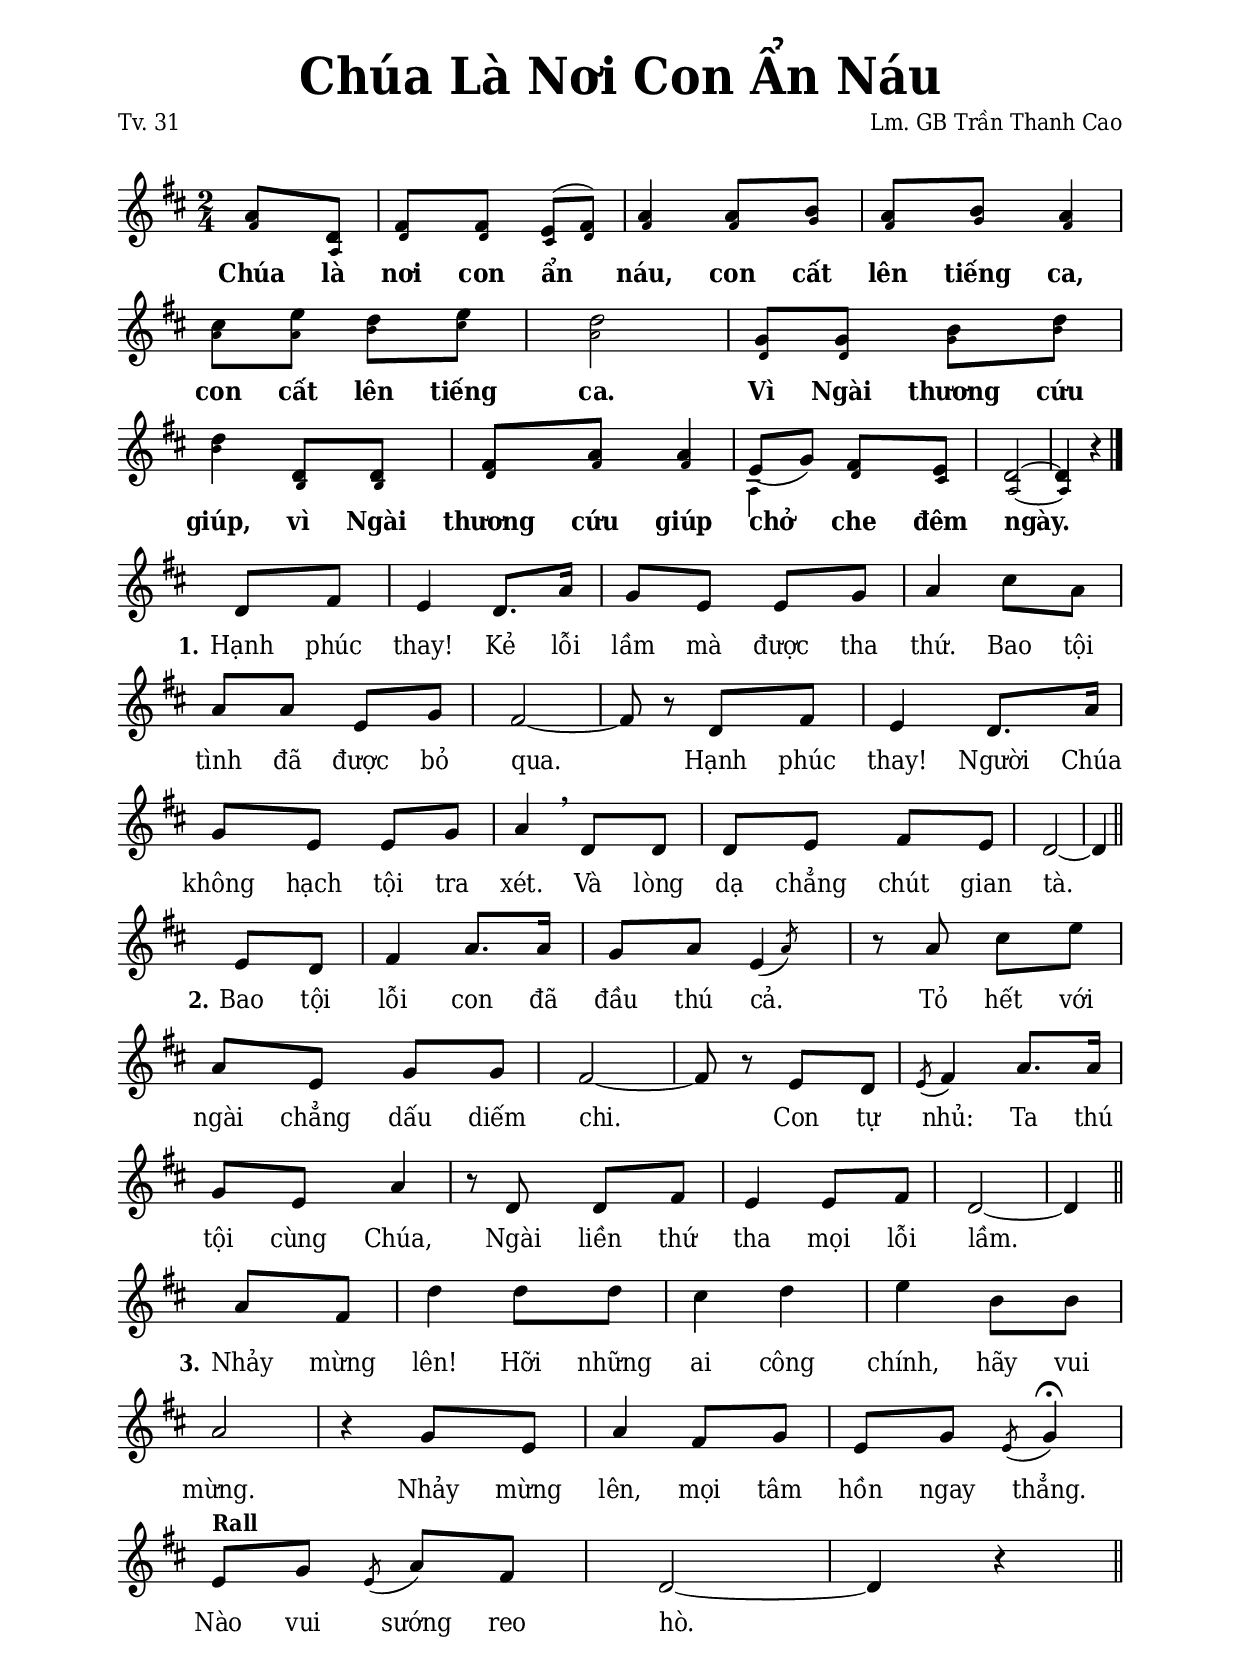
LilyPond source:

% Cài đặt chung
\version "2.22.1"
\include "english.ly"

\header {
  title = \markup { \fontsize #3 "Chúa Là Nơi Con Ẩn Náu" }
  poet = "Tv. 31"
  composer = "Lm. GB Trần Thanh Cao"
  arranger = " "
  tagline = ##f
}

% Nhạc điệp khúc
nhacDiepKhucSop = \relative c'' {
  <>^\markup { \halign #40 " " }
  \partial 4 a8 d, |
  fs fs e (fs) |
  a4 a8 b |
  a b a4 |
  cs8 e d e |
  d2 |
  g,8 g b d |
  d4 d,8 d |
  fs a a4 |
  e8 _(g) fs e |
  d2 ~ |
  d4 r \bar "|."
}

nhacDiepKhucBas = \relative c' {
  \partial 4 fs8 a, |
  d d cs ^(d) |
  fs4 fs8 g |
  fs g fs4 |
  a8 a b cs |
  a2 |
  d,8 d g b |
  b4 b,8 b |
  d fs fs4 |
  a, d8 cs |
  a2 ~ |
  a4 r
}

% Nhạc phiên khúc
nhacPhienKhucMot = \relative c' {
  \partial 4 d8 fs |
  e4 d8. a'16 |
  g8 e e g |
  a4 cs8 a |
  a a e g |
  fs2 ~ |
  fs8 r d fs |
  e4 d8. a'16 |
  g8 e e g |
  a4 \breathe d,8 d |
  d e fs e |
  d2 ~ |
  d4 \bar "||"
}

nhacPhienKhucHai = \relative c' {
  \partial 4 e8 d |
  fs4 a8. a16 |
  #(define afterGraceFraction (cons 1 2))
  g8 a \afterGrace e4 ({
    \override Flag.stroke-style = #"grace"
    a8)} |
  \revert Flag.stroke-style
  r8 a cs e |
  a, e g g |
  fs2 ~ |
  fs8 r e d |
  \acciaccatura e8 fs4 a8. a16 |
  g8 e a4 |
  r8 d, d fs |
  e4 e8 fs |
  d2 ~ |
  d4 \bar "||"
}

nhacPhienKhucBa = \relative c'' {
  \partial 4 a8 fs |
  d'4 d8 d |
  cs4 d |
  e b8 b |
  a2 |
  r4 g8 e |
  a4 fs8 g |
  e g \acciaccatura e8 g4 \fermata |
  \tempo "Rall" e8 g \acciaccatura e8 a fs |
  d2 ~ |
  d4 r \bar "||"
}

% Lời điệp khúc
loiDiepKhuc = \lyricmode {
  \override LyricText.extra-offset = #'(0 . 0.5)
  Chúa là nơi con ẩn náu, con cất lên tiếng ca,
  \override LyricText.extra-offset = #'(0 . -0.5)
  con cất lên tiếng ca.
  Vì Ngài thương cứu
  \override LyricText.extra-offset = #'(0 . 0.8)
  giúp,
  vì Ngài thương cứu giúp chở che đêm ngày.
}

% Lời phiên khúc
loiPhienKhucMot = \lyricmode {
  \set stanza = #"1."
  Hạnh phúc thay! Kẻ lỗi lầm mà được tha thứ.
  Bao tội tình đã được bỏ qua.
  Hạnh phúc thay! Người Chúa không hạch tội tra xét.
  Và lòng dạ chẳng chút gian tà.
}

loiPhienKhucHai = \lyricmode {
  \set stanza = #"2."
  Bao tội lỗi con đã đầu thú cả.
  Tỏ hết với ngài chẳng dấu diếm chi.
  Con tự nhủ: Ta thú tội cùng Chúa,
  Ngài liền thứ tha mọi lỗi lầm.
}

loiPhienKhucBa = \lyricmode {
  \set stanza = #"3."
  Nhảy mừng lên! Hỡi những ai công chính,
  hãy vui mừng.
  Nhảy mừng lên, mọi tâm hồn ngay thẳng.
  Nào vui sướng reo hò.
}


% Dàn trang
\paper {
  #(set-paper-size "a4")
  top-margin = 10\mm
  bottom-margin = 10\mm
  left-margin = 20\mm
  right-margin = 20\mm
  indent = #0
  #(define fonts
    (make-pango-font-tree
      "Deja Vu Serif Condensed"
      "Deja Vu Serif Condensed"
      "Deja Vu Serif Condensed"
      (/ 20 20)))
  page-count = #1
  system-system-spacing = #'((basic-distance . 11.5)
                             (minimum-distance . 11.5)
                             (padding . 1))
  score-system-spacing = #'((basic-distance . 11.5)
                             (minimum-distance . 11.5)
                             (padding . 1))
}

% Thiết lập tông và nhịp
TongNhip = { \key d \major \time 2/4 }

% Đổi kích thước nốt cho bè phụ
notBePhu =
#(define-music-function (font-size music) (number? ly:music?)
   (for-some-music
     (lambda (m)
       (if (music-is-of-type? m 'rhythmic-event)
           (begin
             (set! (ly:music-property m 'tweaks)
                   (cons `(font-size . ,font-size)
                         (ly:music-property m 'tweaks)))
             #t)
           #f))
     music)
   music)

\score {
  \new ChoirStaff <<
    \new Staff = diepKhuc \with {
        \consists "Merge_rests_engraver"
        %\magnifyStaff #(magstep +1)
        printPartCombineTexts = ##f
      }
      <<
      \new Voice \TongNhip \partCombine 
        \nhacDiepKhucSop
        \notBePhu -3 { \nhacDiepKhucBas }
      \new NullVoice = nhacThamChieu \nhacDiepKhucSop
      \new Lyrics \with {
          \override VerticalAxisGroup.
            nonstaff-relatedstaff-spacing.padding = #1
          \override VerticalAxisGroup.
            nonstaff-unrelatedstaff-spacing.padding = #1
        }
        \lyricsto nhacThamChieu \loiDiepKhuc
      >>
  >>
  \layout {
    \override Lyrics.LyricText.font-series = #'bold
    %\override Lyrics.LyricText.font-size = #+2
    \override Lyrics.LyricSpace.minimum-distance = #3.5
    \override Score.BarNumber.break-visibility = ##(#f #f #f)
    \override Score.SpacingSpanner.uniform-stretching = ##t
  }
}

\score {
  \new ChoirStaff <<
    \new Staff = phienKhuc \with {
        %\magnifyStaff #(magstep +1)
      }
      <<
      \new Voice = beSop {
        \key d \major \time 2/4 \nhacPhienKhucMot
      }
    >>
    \new Lyrics \with {
          \override VerticalAxisGroup.
            nonstaff-relatedstaff-spacing.padding = #1.5
          \override VerticalAxisGroup.
            nonstaff-unrelatedstaff-spacing.padding = #1
        }
        \lyricsto beSop \loiPhienKhucMot
  >>
  \layout {
    \override Staff.TimeSignature.transparent = ##t
    %\override Lyrics.LyricText.font-size = #+2
    \override Lyrics.LyricSpace.minimum-distance = #3
    \override Score.BarNumber.break-visibility = ##(#f #f #f)
    \override Score.SpacingSpanner.uniform-stretching = ##t
  }
}

\score {
  \new ChoirStaff <<
    \new Staff = phienKhuc \with {
        %\magnifyStaff #(magstep +1)
      }
      <<
      \new Voice = beSop {
        \key d \major \time 2/4 \nhacPhienKhucHai
      }
    >>
    \new Lyrics \with {
          \override VerticalAxisGroup.
            nonstaff-relatedstaff-spacing.padding = #1
          \override VerticalAxisGroup.
            nonstaff-unrelatedstaff-spacing.padding = #1
        }
        \lyricsto beSop \loiPhienKhucHai
  >>
  \layout {
    \override Staff.TimeSignature.transparent = ##t
    %\override Lyrics.LyricText.font-size = #+2
    \override Lyrics.LyricSpace.minimum-distance = #3.5
    \override Score.BarNumber.break-visibility = ##(#f #f #f)
    \override Score.SpacingSpanner.uniform-stretching = ##t
  }
}

\score {
  \new ChoirStaff <<
    \new Staff = phienKhuc \with {
        %\magnifyStaff #(magstep +1)
      }
      <<
      \new Voice = beSop {
        \key d \major \time 2/4 \nhacPhienKhucBa
      }
    >>
    \new Lyrics \with {
          \override VerticalAxisGroup.
            nonstaff-relatedstaff-spacing.padding = #1.5
          \override VerticalAxisGroup.
            nonstaff-unrelatedstaff-spacing.padding = #1
        }
        \lyricsto beSop \loiPhienKhucBa
  >>
  \layout {
    \override Staff.TimeSignature.transparent = ##t
    %\override Lyrics.LyricText.font-size = #+2
    \override Lyrics.LyricSpace.minimum-distance = #3.5
    \override Score.BarNumber.break-visibility = ##(#f #f #f)
    \override Score.SpacingSpanner.uniform-stretching = ##t
  }
}
